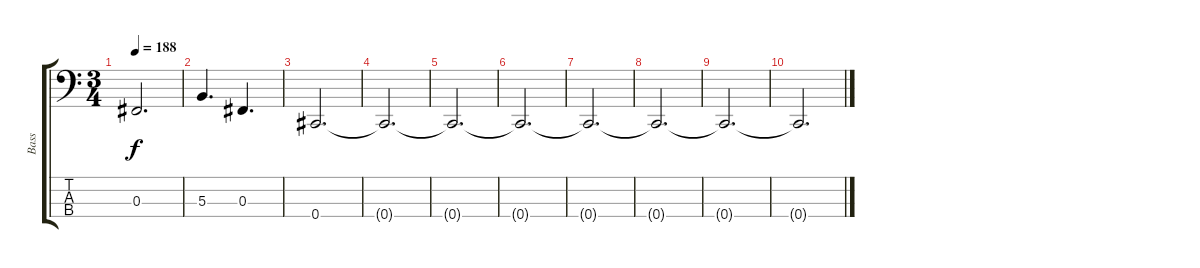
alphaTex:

\track ("Bass" "Bass") {instrument electricbassfinger}
\staff {score tabs}
\tuning (E2 B1 Gb1 Db1) {hide}
\ts (3 4)
\tempo 188
\clef f4
\ks c
0.3.2{d dy f} |
5.3.4{d} 0.3.4{d} |
0.4.2{d} |
0.4{t}.2{d} |
0.4{t}.2{d} |
0.4{t}.2{d} |
0.4{t}.2{d volume 0} |
0.4{t}.2{d} |
0.4{t}.2{d} |
0.4{t}.2{d}
